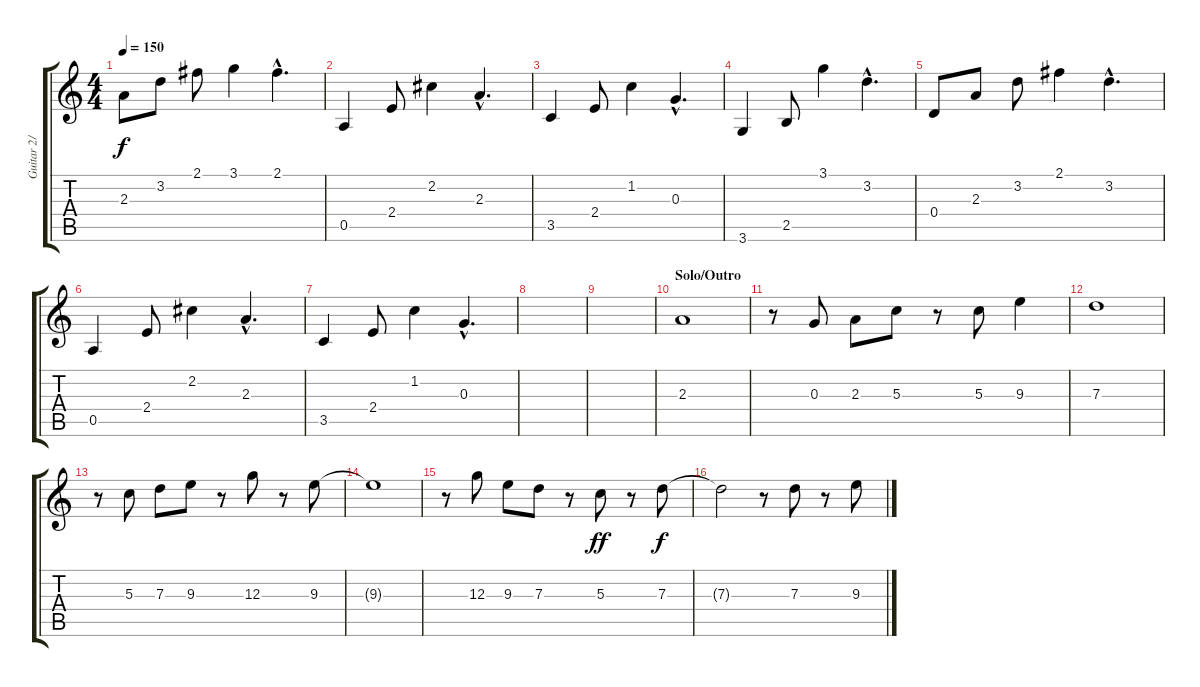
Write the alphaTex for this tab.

\track ("Guitar 2/ Brass Solo" "Guitar 2/ ") {instrument electricguitarclean}
\staff {score tabs}
\tuning (E4 B3 G3 D3 A2 E2) {hide}
\ts (4 4)
\tempo 150
\clef g2
\ks c
2.3.8{dy f} 3.2.8 2.1.8 3.1.4 2.1{hac}.4{d} |
0.5.4 2.4.8 2.2.4 2.3{hac}.4{d} |
3.5.4 2.4.8 1.2.4 0.3{hac}.4{d} |
3.6.4 2.5.8 3.1.4 3.2{hac}.4{d} |
0.4.8 2.3.8 3.2.8 2.1.4 3.2{hac}.4{d} |
0.5.4 2.4.8 2.2.4 2.3{hac}.4{d} |
3.5.4 2.4.8 1.2.4 0.3{hac}.4{d} |
|
|
\section ("" "Solo/Outro")
2.3.1{volume 13 balance 8 instrument trombone} |
r.8 0.3.8 2.3.8 5.3.8 r.8 5.3.8 9.3.4 |
7.3.1 |
r.8 5.3.8 7.3.8 9.3.8 r.8 12.3.8 r.8 9.3.8 |
9.3{t}.1 |
r.8 12.3.8 9.3.8 7.3.8 r.8 5.3.8{dy ff} r.8 7.3.8{dy f} |
7.3{t}.2 r.8 7.3.8 r.8 9.3.8
